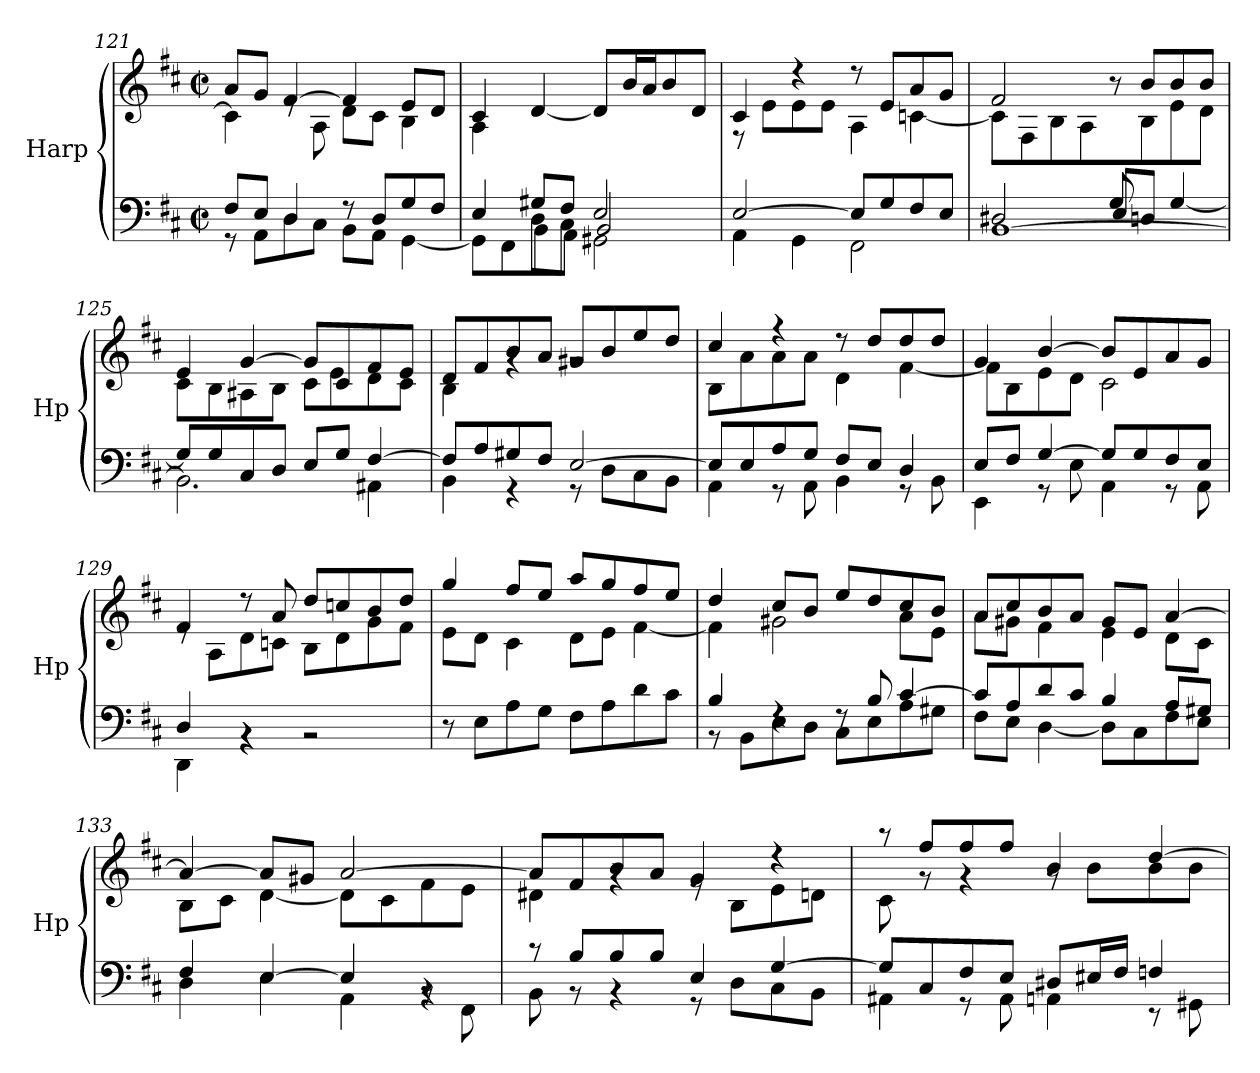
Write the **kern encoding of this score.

**kern	**kern
*part1	*part1
*staff2	*staff1
*I"Harp	*
*I'Hp	*
*clefF4	*clefG2
*k[f#c#]	*k[f#c#]
*M2/2	*M2/2
*met(c|)	*met(c|)
=121	=121
*^	*^
8F#/L	8r	8a/L	4c#\]
8E/J	8AA\L	8g/J	.
4D/	8D\	[4f#/	8re
.	8C#\J	.	8A\
8r	8BB\L	4f#/]	8d\L
8D/L	8AA\J	.	8c#\J
8G/	[4GG\	8e/L	4B\
8F#/J	.	8d/J	.
=122	=122	=122	=122
*	*^	*	*
4ryy	4E/	8GG\L]	4c#/	4A\
.	.	8FF#\	.	.
8G#X/L	8D\L	8BB\	[4d/	2.ryy
8F#/J	8C#\J	8AA\J	.	.
2E/	2BB/	2GG#X\	8d/L]	.
.	.	.	16b/L	.
.	.	.	16a/J	.
.	.	.	8b/	.
.	.	.	8d/J	.
*	*v	*v	*	*
!!LO:LB:g=z	!!
=123	=123	=123	=123
[2E/	4AA\	4c#/	8r
.	.	.	8e\L
.	4GG\	4r	8e\
.	.	.	8e\J
8E/L]	2FF#\	8r	4A\
8G/	.	8e/L	.
8F#/	.	8a/	[4cn\
8E/J	.	8g/J	.
=124	=124	=124	=124
*	*^	*	*
2ryy	2D#X/	[1BB	2f#/	8c\L]
.	.	.	.	8F#\
.	.	.	.	8B\
.	.	.	.	8A\J
8G/L	8E/L	.	8r	8ryy
4.ryy	8Dn/J	.	8b/L	8B\
.	[4G/	.	8b/	8e\
.	.	.	8b/J	8d\J
*	*v	*v	*	*
=125	=125	=125	=125
8G/L]	2.BB\]	4e/	8c#\L
8G/	.	.	8B\
8C#/	.	[4g/	8A#X\
8D/J	.	.	8B\J
8E/L	.	8g/L]	8c#\L
8G/J	.	8c#/	8e\
[4F#/	4AA#X\	8f#/	8d\
.	.	8e/J	8c#\J
=126	=126	=126	=126
8F#/L]	4BB\	8d/L	4B\
8A/	.	8f#/	.
8G#X/	4r	8b/	4rg
8F#/J	.	8a/J	.
[2E/	8r	8g#X/L	2rg
.	8D\L	8b/	.
.	8C#\	8ee/	.
.	8BB\J	8dd/J	.
!!LO:LB:g=z	!!
=127	=127	=127	=127
8E/L]	4AA\	4cc#/	8B\L
8E/	.	.	8a\
8A/	8r	4r	8a\
8G/J	8AA\	.	8a\J
8F#/L	4BB\	8r	4d\
8E/J	.	8dd/L	.
4D/	8r	8dd/	[4f#\
.	8BB\	8dd/J	.
=128	=128	=128	=128
8E/L	4EE\	4g/	8f#\L]
8F#/J	.	.	8B\
[4G/	8r	[4b/	8e\
.	8E\	.	8d\J
8G/L]	4AA\	8b/L]	2c#\
8G/	.	8e/	.
8F#/	8r	8a/	.
8E/J	8AA\	8g/J	.
=129	=129	=129	=129
4D/	4DD\	4f#/	8re
.	.	.	8A\L
4rBB	4rBB	8r	8d\
.	.	8a/	8cn\J
2rBB	2rBB	8dd/L	8B\L
.	.	8ccn/	8d\
.	.	8b/	8g\
.	.	8dd/J	8f#\J
*v	*v	*	*
=130	=130	=130
8r	4gg/	8e\L
8E\L	.	8d\J
8A\	8ff#/L	4c#\
8G\J	8ee/J	.
8F#\L	8aa/L	8d\L
8A\	8gg/	8e\J
8d\	8ff#/	[4f#\
8c#\J	8ee/J	.
!!LO:LB:g=z	!!
=131	=131	=131
*^	*	*
4B/	8rBB	4dd/	4f#\]
.	8BB\L	.	.
4rF	8E\	8cc#/L	2g#X\
.	8D\J	8b/J	.
8rF	8C#\L	8ee/L	.
8B/	8E\	8dd/	.
[4c#/	8A\	8cc#/	8a\L
.	8G#X\J	8b/J	8e\J
=132	=132	=132	=132
8c#/L]	8F#\L	8a/L	8a\L
8A/	8E\J	8cc#/	8g#X\J
8d/	[4D\	8b/	4f#\
8c#/J	.	8a/J	.
4B/	8D\L]	8g#/L	4e\
.	8C#\	8e/J	.
8A/L	8F#\	[4a/	8d\L
8G#X/J	8E\J	.	8c#\J
=133	=133	=133	=133
4F#/	4D\	4a/_	8B\L
.	.	.	8c#\J
[4E/	4E\	8a/L]	[4d\
.	.	8g#X/J	.
4E/]	4AA\	[2a/	8d\L]
.	.	.	8c#\
4rBB	8rBB	.	8f#\
.	8FF#\	.	8e\J
=134	=134	=134	=134
8r	8BB\	8a/L]	4d#X\
8B/L	8r	8f#/	.
8B/	4r	8b/	4rg
8B/J	.	8a/J	.
4E/	8r	4g/	8re
.	8D\L	.	8B\L
[4G/	8C#\	4r	8e\
.	8BB\J	.	8dn\J
!!LO:PB:g=z	!!
=135	=135	=135	=135
8G/L]	4AA#X\	8r	8c#\
8C#/	.	8ff#/L	8rg
8F#/	8r	8ff#/	4rg
8E/J	8AA#\	8ff#/J	.
8D#X/L	4AAn\	4b/	8rg
16E#X/L	.	.	8b\L
16F#/JJ	.	.	.
4Fn/	8r	[4dd/	8b\
.	8GG#X\	.	8b\J
*v	*v	*	*
*	*v	*v
=	=
*-	*-
